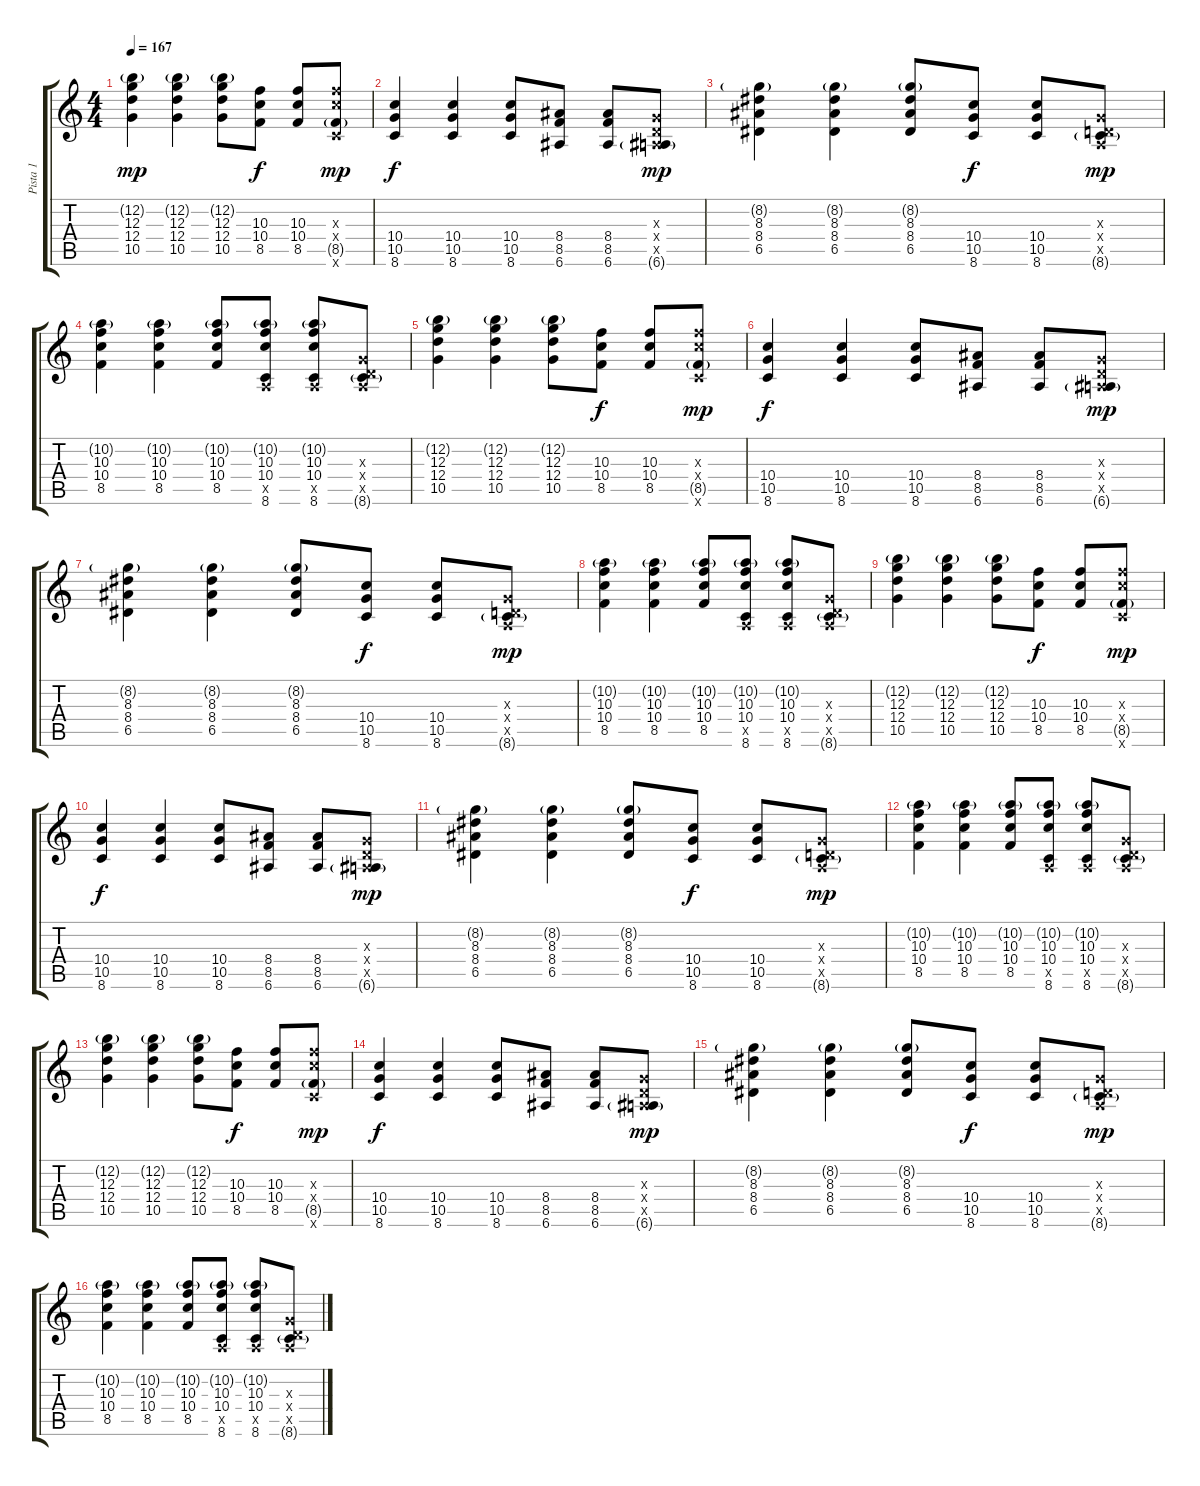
\track ("Pista 1" "Pista 1") {instrument overdrivenguitar}
\staff {score tabs}
\tuning (E4 B3 G3 D3 A2 E2) {hide}
\ts (4 4)
\tempo 167
\clef g2
\ks c
(12.2{g} 12.3 12.4 10.5).4{dy mp instrument overdrivenguitar} (12.2{g} 12.3 12.4 10.5).4 (12.2{g} 12.3 12.4 10.5).8 (10.3 10.4 8.5).8{dy f} (10.3 10.4 8.5).8 (10.3{x} 10.4{x} 8.5{g} 8.6{x}).8{dy mp} |
(10.4 10.5 8.6).4{dy f} (10.4 10.5 8.6).4 (10.4 10.5 8.6).8 (8.4 8.5 6.6).8 (8.4 8.5 6.6).8 (0.3{x} 0.4{x} 0.5{x} 6.6{g}).8{dy mp} |
(8.2{g} 8.3 8.4 6.5).4 (8.2{g} 8.3 8.4 6.5).4 (8.2{g} 8.3 8.4 6.5).8 (10.4 10.5 8.6).8{dy f} (10.4 10.5 8.6).8 (0.3{x} 0.4{x} 0.5{x} 8.6{g}).8{dy mp} |
(10.2{g} 10.3 10.4 8.5).4 (10.2{g} 10.3 10.4 8.5).4 (10.2{g} 10.3 10.4 8.5).8 (10.2{g} 10.3 10.4 0.5{x} 8.6).8 (10.2{g} 10.3 10.4 0.5{x} 8.6).8 (0.3{x} 0.4{x} 0.5{x} 8.6{g}).8 |
(12.2{g} 12.3 12.4 10.5).4 (12.2{g} 12.3 12.4 10.5).4 (12.2{g} 12.3 12.4 10.5).8 (10.3 10.4 8.5).8{dy f} (10.3 10.4 8.5).8 (10.3{x} 10.4{x} 8.5{g} 8.6{x}).8{dy mp} |
(10.4 10.5 8.6).4{dy f} (10.4 10.5 8.6).4 (10.4 10.5 8.6).8 (8.4 8.5 6.6).8 (8.4 8.5 6.6).8 (0.3{x} 0.4{x} 0.5{x} 6.6{g}).8{dy mp} |
(8.2{g} 8.3 8.4 6.5).4 (8.2{g} 8.3 8.4 6.5).4 (8.2{g} 8.3 8.4 6.5).8 (10.4 10.5 8.6).8{dy f} (10.4 10.5 8.6).8 (0.3{x} 0.4{x} 0.5{x} 8.6{g}).8{dy mp} |
(10.2{g} 10.3 10.4 8.5).4 (10.2{g} 10.3 10.4 8.5).4 (10.2{g} 10.3 10.4 8.5).8 (10.2{g} 10.3 10.4 0.5{x} 8.6).8 (10.2{g} 10.3 10.4 0.5{x} 8.6).8 (0.3{x} 0.4{x} 0.5{x} 8.6{g}).8 |
(12.2{g} 12.3 12.4 10.5).4 (12.2{g} 12.3 12.4 10.5).4 (12.2{g} 12.3 12.4 10.5).8 (10.3 10.4 8.5).8{dy f} (10.3 10.4 8.5).8 (10.3{x} 10.4{x} 8.5{g} 8.6{x}).8{dy mp} |
(10.4 10.5 8.6).4{dy f} (10.4 10.5 8.6).4 (10.4 10.5 8.6).8 (8.4 8.5 6.6).8 (8.4 8.5 6.6).8 (0.3{x} 0.4{x} 0.5{x} 6.6{g}).8{dy mp} |
(8.2{g} 8.3 8.4 6.5).4 (8.2{g} 8.3 8.4 6.5).4 (8.2{g} 8.3 8.4 6.5).8 (10.4 10.5 8.6).8{dy f} (10.4 10.5 8.6).8 (0.3{x} 0.4{x} 0.5{x} 8.6{g}).8{dy mp} |
(10.2{g} 10.3 10.4 8.5).4 (10.2{g} 10.3 10.4 8.5).4 (10.2{g} 10.3 10.4 8.5).8 (10.2{g} 10.3 10.4 0.5{x} 8.6).8 (10.2{g} 10.3 10.4 0.5{x} 8.6).8 (0.3{x} 0.4{x} 0.5{x} 8.6{g}).8 |
(12.2{g} 12.3 12.4 10.5).4 (12.2{g} 12.3 12.4 10.5).4 (12.2{g} 12.3 12.4 10.5).8 (10.3 10.4 8.5).8{dy f} (10.3 10.4 8.5).8 (10.3{x} 10.4{x} 8.5{g} 8.6{x}).8{dy mp} |
(10.4 10.5 8.6).4{dy f} (10.4 10.5 8.6).4 (10.4 10.5 8.6).8 (8.4 8.5 6.6).8 (8.4 8.5 6.6).8 (0.3{x} 0.4{x} 0.5{x} 6.6{g}).8{dy mp} |
(8.2{g} 8.3 8.4 6.5).4 (8.2{g} 8.3 8.4 6.5).4 (8.2{g} 8.3 8.4 6.5).8 (10.4 10.5 8.6).8{dy f} (10.4 10.5 8.6).8 (0.3{x} 0.4{x} 0.5{x} 8.6{g}).8{dy mp} |
(10.2{g} 10.3 10.4 8.5).4 (10.2{g} 10.3 10.4 8.5).4 (10.2{g} 10.3 10.4 8.5).8 (10.2{g} 10.3 10.4 0.5{x} 8.6).8 (10.2{g} 10.3 10.4 0.5{x} 8.6).8 (0.3{x} 0.4{x} 0.5{x} 8.6{g}).8
